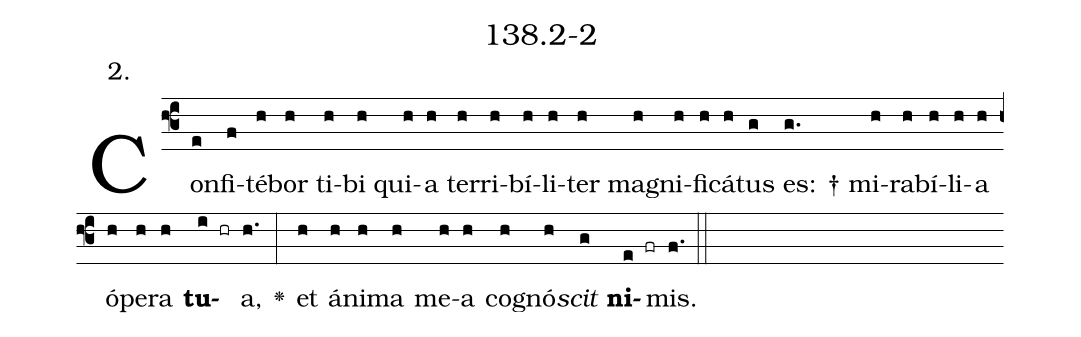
name: 138.2-2;
annotation: 2.;
%%
(f3)Con(e)fi(f)té(h)bor(h) ti(h)bi(h) qui(h)a(h) ter(h)ri(h)bí(h)li(h)ter(h) ma(h)gni(h)fi(h)cá(h)tus(g) es: †(g.) mi(h)ra(h)bí(h)li(h)a(h) ó(h)pe(h)ra(h) <b>tu</b>(i hr)a,(h.) <v>\greheightstar</v>(:) et(h) á(h)ni(h)ma(h) me(h)a(h) co(h)gnó(h)<i>scit</i>(g) <b>ni</b>(e fr)mis.(f.) (::)


%E(h) u(h) o(h) u(g) a(e) e.(f.) (::)
